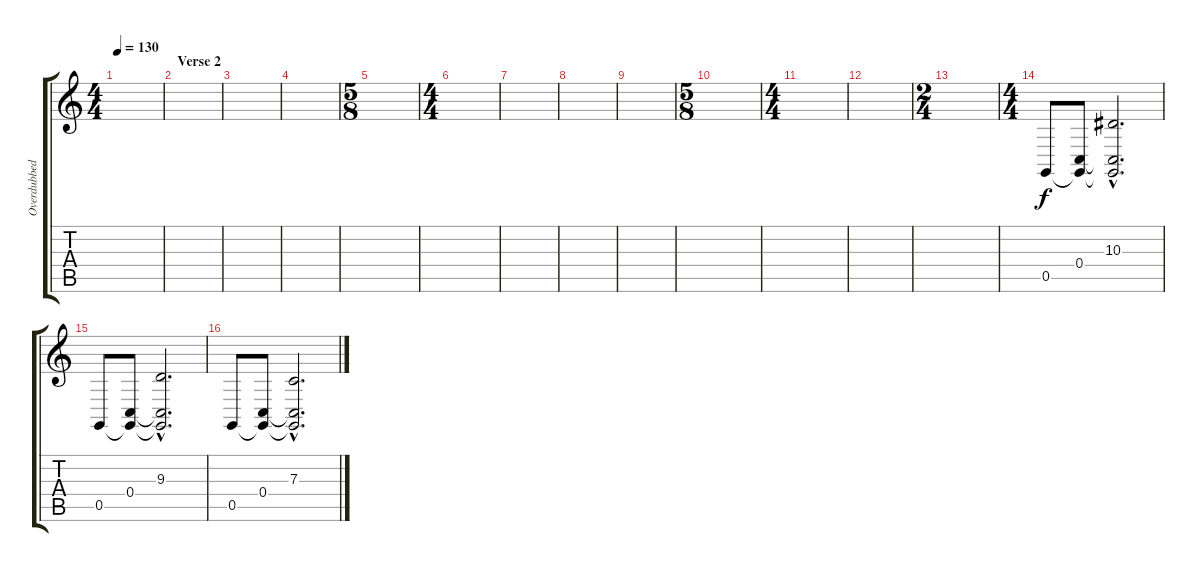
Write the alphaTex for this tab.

\track ("Overdubbed Stuff" "Overdubbed") {instrument acousticgrandpiano}
\staff {score tabs}
\tuning (D4 A3 F3 C3 G2 C2) {hide}
\ts (4 4)
\tempo 130
\clef g2
\ks c
|
\section ("" "Verse 2")
|
|
|
\ts (5 8)
|
\ts (4 4)
|
|
|
|
\ts (5 8)
|
\ts (4 4)
|
|
\ts (2 4)
|
\ts (4 4)
0.5.8 (0.4 0.5{t}).8 (10.3{hac} 0.4{hac t} 0.5{hac t}).2{d} |
0.5.8 (0.4 0.5{t}).8 (9.3{hac} 0.4{hac t} 0.5{hac t}).2{d} |
0.5.8 (0.4 0.5{t}).8 (7.3{hac} 0.4{hac t} 0.5{hac t}).2{d}
